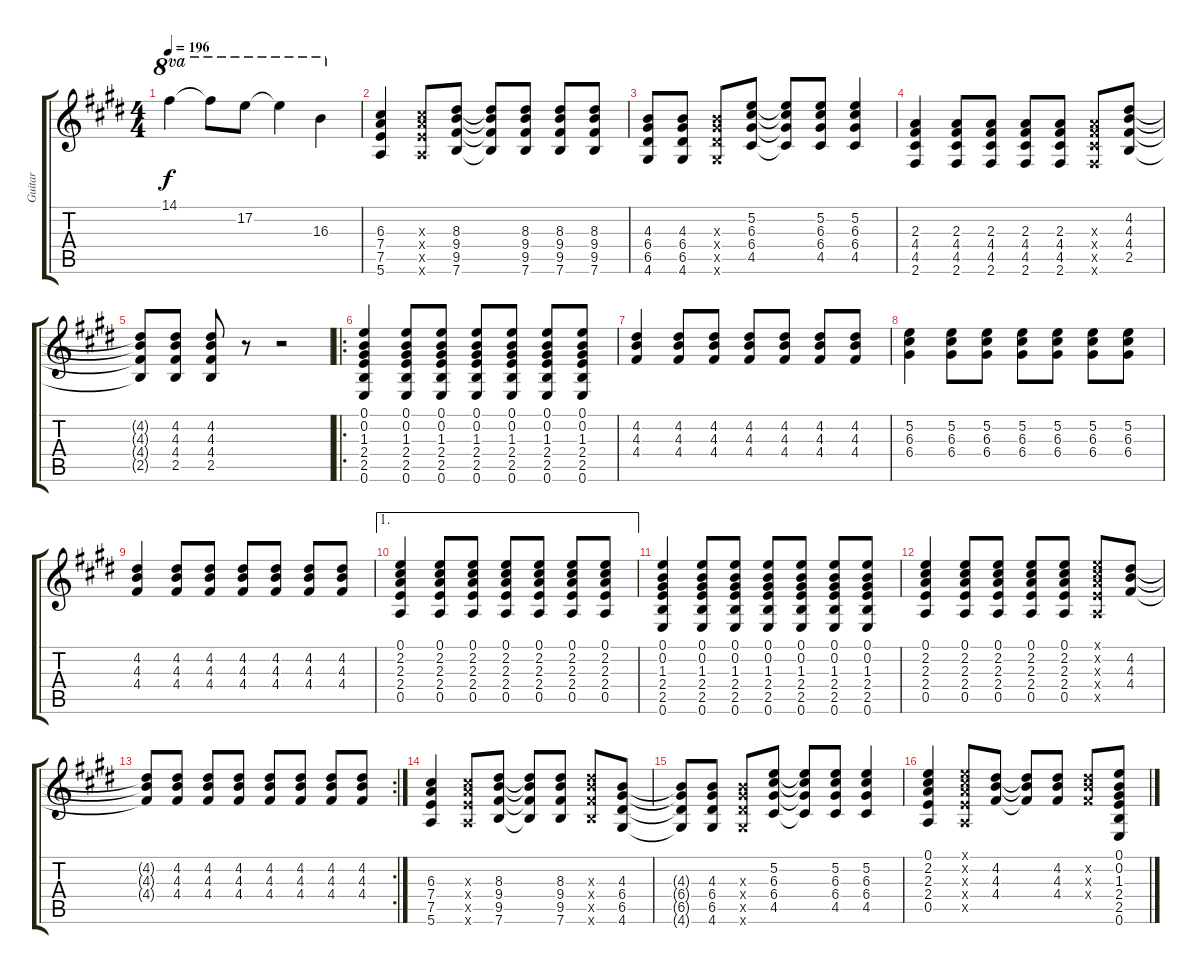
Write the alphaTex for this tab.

\track ("Guitar" "Guitar") {instrument overdrivenguitar}
\staff {score tabs}
\tuning (E4 B3 G3 D3 A2 E2) {hide}
\ts (4 4)
\tempo 196
\clef g2
\ks c#minor
14.1.4{ot 8va dy f} 14.1{t}.8{ot 8va} 17.2.8{ot 8va} 17.2{t}.4{ot 8va} 16.3.4{ot 8va} |
\ks e
(6.3 7.4 7.5 5.6).4 (6.3{x} 7.4{x} 7.5{x} 5.6{x}).8 (8.3 9.4 9.5 7.6).8 (8.3{t} 9.4{t} 9.5{t} 7.6{t}).8 (8.3 9.4 9.5 7.6).8 (8.3 9.4 9.5 7.6).8 (8.3 9.4 9.5 7.6).8 |
\ks c#minor
(4.3 6.4 6.5 4.6).8 (4.3 6.4 6.5 4.6).8 (4.3{x} 6.4{x} 6.5{x} 4.6{x}).8 (5.2 6.3 6.4 4.5).8 (5.2{t} 6.3{t} 6.4{t} 4.5{t}).8 (5.2 6.3 6.4 4.5).8 (5.2 6.3 6.4 4.5).4 |
(2.3 4.4 4.5 2.6).4 (2.3 4.4 4.5 2.6).8 (2.3 4.4 4.5 2.6).8 (2.3 4.4 4.5 2.6).8 (2.3 4.4 4.5 2.6).8 (2.3{x} 4.4{x} 4.5{x} 2.6{x}).8 (4.2 4.3 4.4 2.5).8 |
(4.2{t} 4.3{t} 4.4{t} 2.5{t}).8 (4.2 4.3 4.4 2.5).8 (4.2 4.3 4.4 2.5).8 r.8 r.2 |
\ro
\ks e
(0.1 0.2 1.3 2.4 2.5 0.6).4 (0.1 0.2 1.3 2.4 2.5 0.6).8 (0.1 0.2 1.3 2.4 2.5 0.6).8 (0.1 0.2 1.3 2.4 2.5 0.6).8 (0.1 0.2 1.3 2.4 2.5 0.6).8 (0.1 0.2 1.3 2.4 2.5 0.6).8 (0.1 0.2 1.3 2.4 2.5 0.6).8 |
\ks c#minor
(4.2 4.3 4.4).4 (4.2 4.3 4.4).8 (4.2 4.3 4.4).8 (4.2 4.3 4.4).8 (4.2 4.3 4.4).8 (4.2 4.3 4.4).8 (4.2 4.3 4.4).8 |
(5.2 6.3 6.4).4 (5.2 6.3 6.4).8 (5.2 6.3 6.4).8 (5.2 6.3 6.4).8 (5.2 6.3 6.4).8 (5.2 6.3 6.4).8 (5.2 6.3 6.4).8 |
(4.2 4.3 4.4).4 (4.2 4.3 4.4).8 (4.2 4.3 4.4).8 (4.2 4.3 4.4).8 (4.2 4.3 4.4).8 (4.2 4.3 4.4).8 (4.2 4.3 4.4).8 |
\ae 1
\ks e
(0.1 2.2 2.3 2.4 0.5).4 (0.1 2.2 2.3 2.4 0.5).8 (0.1 2.2 2.3 2.4 0.5).8 (0.1 2.2 2.3 2.4 0.5).8 (0.1 2.2 2.3 2.4 0.5).8 (0.1 2.2 2.3 2.4 0.5).8 (0.1 2.2 2.3 2.4 0.5).8 |
\ks c#minor
(0.1 0.2 1.3 2.4 2.5 0.6).4 (0.1 0.2 1.3 2.4 2.5 0.6).8 (0.1 0.2 1.3 2.4 2.5 0.6).8 (0.1 0.2 1.3 2.4 2.5 0.6).8 (0.1 0.2 1.3 2.4 2.5 0.6).8 (0.1 0.2 1.3 2.4 2.5 0.6).8 (0.1 0.2 1.3 2.4 2.5 0.6).8 |
(0.1 2.2 2.3 2.4 0.5).4 (0.1 2.2 2.3 2.4 0.5).8 (0.1 2.2 2.3 2.4 0.5).8 (0.1 2.2 2.3 2.4 0.5).8 (0.1 2.2 2.3 2.4 0.5).8 (0.1{x} 2.2{x} 2.3{x} 2.4{x} 0.5{x}).8 (4.2 4.3 4.4).8 |
\rc 2
(4.2{t} 4.3{t} 4.4{t}).8 (4.2 4.3 4.4).8 (4.2 4.3 4.4).8 (4.2 4.3 4.4).8 (4.2 4.3 4.4).8 (4.2 4.3 4.4).8 (4.2 4.3 4.4).8 (4.2 4.3 4.4).8 |
\ks e
(6.3 7.4 7.5 5.6).4 (6.3{x} 7.4{x} 7.5{x} 5.6{x}).8 (8.3 9.4 9.5 7.6).8 (8.3{t} 9.4{t} 9.5{t} 7.6{t}).8 (8.3 9.4 9.5 7.6).8 (8.3{x} 9.4{x} 9.5{x} 7.6{x}).8 (4.3 6.4 6.5 4.6).8 |
\ks c#minor
(4.3{t} 6.4{t} 6.5{t} 4.6{t}).8 (4.3 6.4 6.5 4.6).8 (4.3{x} 6.4{x} 6.5{x} 4.6{x}).8 (5.2 6.3 6.4 4.5).8 (5.2{t} 6.3{t} 6.4{t} 4.5{t}).8 (5.2 6.3 6.4 4.5).8 (5.2 6.3 6.4 4.5).4 |
(0.1 2.2 2.3 2.4 0.5).4 (0.1{x} 2.2{x} 2.3{x} 2.4{x} 0.5{x}).8 (4.2 4.3 4.4).8 (4.2{t} 4.3{t} 4.4{t}).8 (4.2 4.3 4.4).8 (4.2{x} 4.3{x} 4.4{x}).8 (0.1 0.2 1.3 2.4 2.5 0.6).8
